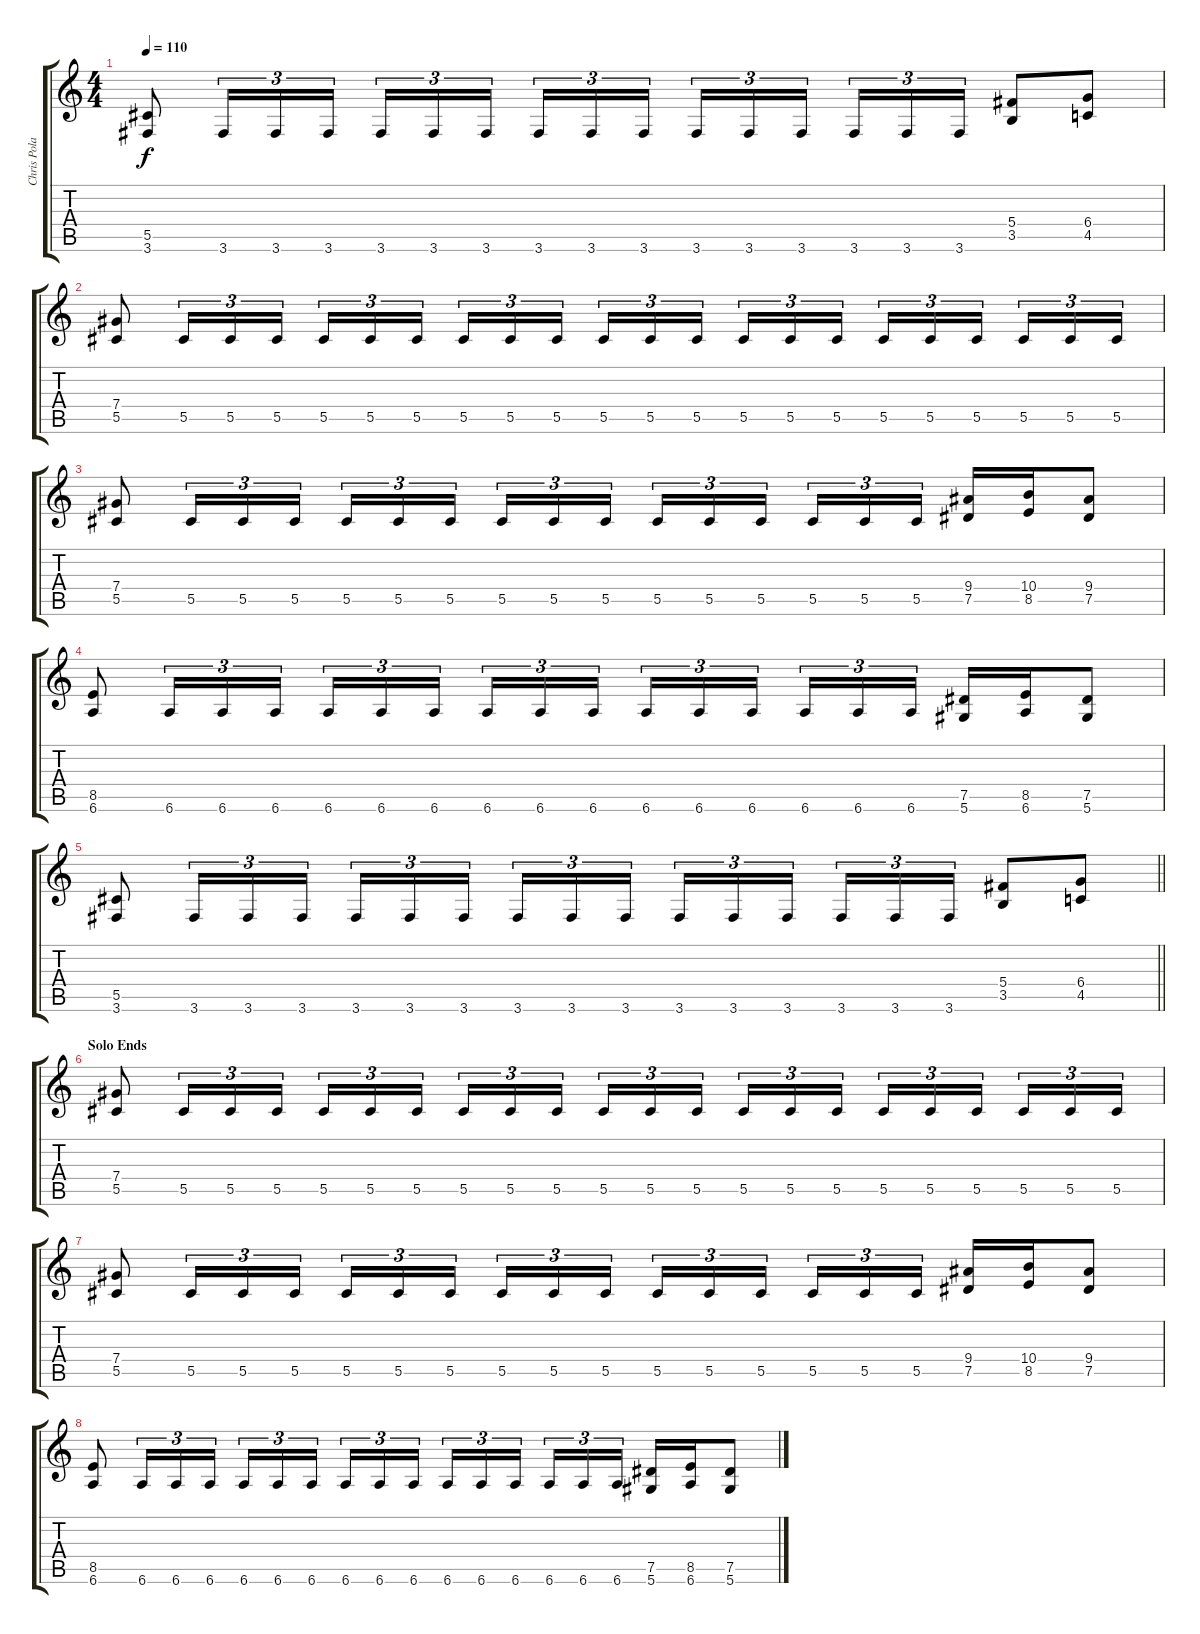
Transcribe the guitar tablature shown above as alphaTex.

\track ("Chris Poland" "Chris Pola") {instrument distortionguitar}
\staff {score tabs}
\tuning (Eb4 Bb3 Gb3 Db3 Ab2 Eb2) {hide}
\ts (4 4)
\tempo 110
\clef g2
\ks c
(5.5 3.6).8{dy f} 3.6.16{tu (3 2)} 3.6.16{tu (3 2)} 3.6.16{tu (3 2)} 3.6.16{tu (3 2)} 3.6.16{tu (3 2)} 3.6.16{tu (3 2)} 3.6.16{tu (3 2)} 3.6.16{tu (3 2)} 3.6.16{tu (3 2)} 3.6.16{tu (3 2)} 3.6.16{tu (3 2)} 3.6.16{tu (3 2)} 3.6.16{tu (3 2)} 3.6.16{tu (3 2)} 3.6.16{tu (3 2)} (5.4 3.5).8 (6.4 4.5).8 |
(7.4 5.5).8 5.5.16{tu (3 2)} 5.5.16{tu (3 2)} 5.5.16{tu (3 2)} 5.5.16{tu (3 2)} 5.5.16{tu (3 2)} 5.5.16{tu (3 2)} 5.5.16{tu (3 2)} 5.5.16{tu (3 2)} 5.5.16{tu (3 2)} 5.5.16{tu (3 2)} 5.5.16{tu (3 2)} 5.5.16{tu (3 2)} 5.5.16{tu (3 2)} 5.5.16{tu (3 2)} 5.5.16{tu (3 2)} 5.5.16{tu (3 2)} 5.5.16{tu (3 2)} 5.5.16{tu (3 2)} 5.5.16{tu (3 2)} 5.5.16{tu (3 2)} 5.5.16{tu (3 2)} |
(7.4 5.5).8 5.5.16{tu (3 2)} 5.5.16{tu (3 2)} 5.5.16{tu (3 2)} 5.5.16{tu (3 2)} 5.5.16{tu (3 2)} 5.5.16{tu (3 2)} 5.5.16{tu (3 2)} 5.5.16{tu (3 2)} 5.5.16{tu (3 2)} 5.5.16{tu (3 2)} 5.5.16{tu (3 2)} 5.5.16{tu (3 2)} 5.5.16{tu (3 2)} 5.5.16{tu (3 2)} 5.5.16{tu (3 2)} (9.4 7.5).16 (10.4 8.5).16 (9.4 7.5).8 |
(8.5 6.6).8 6.6.16{tu (3 2)} 6.6.16{tu (3 2)} 6.6.16{tu (3 2)} 6.6.16{tu (3 2)} 6.6.16{tu (3 2)} 6.6.16{tu (3 2)} 6.6.16{tu (3 2)} 6.6.16{tu (3 2)} 6.6.16{tu (3 2)} 6.6.16{tu (3 2)} 6.6.16{tu (3 2)} 6.6.16{tu (3 2)} 6.6.16{tu (3 2)} 6.6.16{tu (3 2)} 6.6.16{tu (3 2)} (7.5 5.6).16 (8.5 6.6).16 (7.5 5.6).8 |
\barLineRight lightlight
(5.5 3.6).8 3.6.16{tu (3 2)} 3.6.16{tu (3 2)} 3.6.16{tu (3 2)} 3.6.16{tu (3 2)} 3.6.16{tu (3 2)} 3.6.16{tu (3 2)} 3.6.16{tu (3 2)} 3.6.16{tu (3 2)} 3.6.16{tu (3 2)} 3.6.16{tu (3 2)} 3.6.16{tu (3 2)} 3.6.16{tu (3 2)} 3.6.16{tu (3 2)} 3.6.16{tu (3 2)} 3.6.16{tu (3 2)} (5.4 3.5).8 (6.4 4.5).8 |
\section ("" "Solo Ends")
(7.4 5.5).8 5.5.16{tu (3 2)} 5.5.16{tu (3 2)} 5.5.16{tu (3 2)} 5.5.16{tu (3 2)} 5.5.16{tu (3 2)} 5.5.16{tu (3 2)} 5.5.16{tu (3 2)} 5.5.16{tu (3 2)} 5.5.16{tu (3 2)} 5.5.16{tu (3 2)} 5.5.16{tu (3 2)} 5.5.16{tu (3 2)} 5.5.16{tu (3 2)} 5.5.16{tu (3 2)} 5.5.16{tu (3 2)} 5.5.16{tu (3 2)} 5.5.16{tu (3 2)} 5.5.16{tu (3 2)} 5.5.16{tu (3 2)} 5.5.16{tu (3 2)} 5.5.16{tu (3 2)} |
(7.4 5.5).8 5.5.16{tu (3 2)} 5.5.16{tu (3 2)} 5.5.16{tu (3 2)} 5.5.16{tu (3 2)} 5.5.16{tu (3 2)} 5.5.16{tu (3 2)} 5.5.16{tu (3 2)} 5.5.16{tu (3 2)} 5.5.16{tu (3 2)} 5.5.16{tu (3 2)} 5.5.16{tu (3 2)} 5.5.16{tu (3 2)} 5.5.16{tu (3 2)} 5.5.16{tu (3 2)} 5.5.16{tu (3 2)} (9.4 7.5).16 (10.4 8.5).16 (9.4 7.5).8 |
(8.5 6.6).8 6.6.16{tu (3 2)} 6.6.16{tu (3 2)} 6.6.16{tu (3 2)} 6.6.16{tu (3 2)} 6.6.16{tu (3 2)} 6.6.16{tu (3 2)} 6.6.16{tu (3 2)} 6.6.16{tu (3 2)} 6.6.16{tu (3 2)} 6.6.16{tu (3 2)} 6.6.16{tu (3 2)} 6.6.16{tu (3 2)} 6.6.16{tu (3 2)} 6.6.16{tu (3 2)} 6.6.16{tu (3 2)} (7.5 5.6).16 (8.5 6.6).16 (7.5 5.6).8
